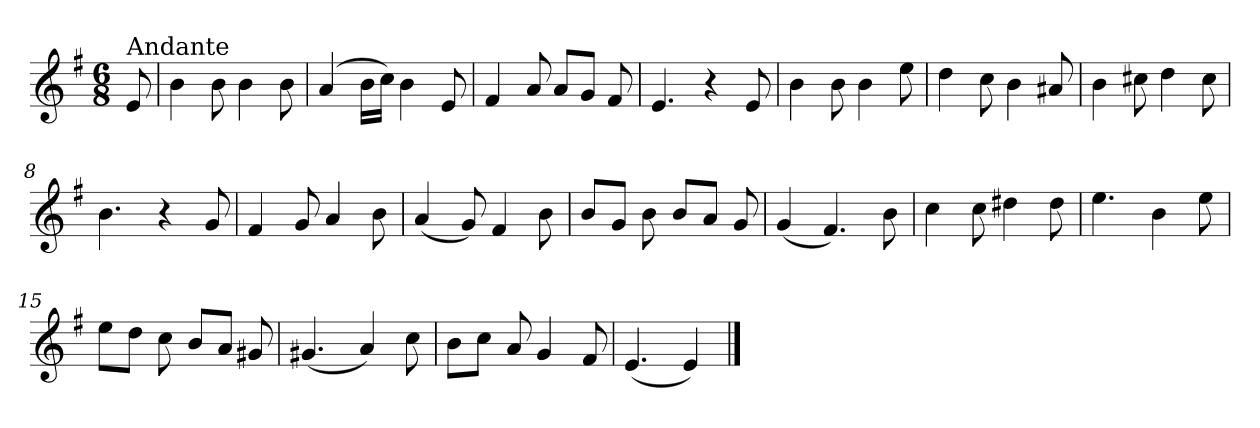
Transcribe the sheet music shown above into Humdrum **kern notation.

**kern
*part1
*staff1
*clefG2
*k[f#]
*e:
*M6/8
=
!LO:TX:a:t=Andante
8e/
=1
4b\
8b\
4b\
8b\
=2
(>4a/
16b\LL
16cc\JJ)
4b\
8e/
=3
4f#/
8a/
8a/L
8g/J
8f#/
=4
4.e/
4r
8e/
=5
4b\
8b\
4b\
8ee\
!!LO:LB:g=z
=6
4dd\
8cc\
4b\
8a#X/
=7
4b\
8cc#X\
4dd\
8cc#\
=8
4.b\
4r
8g/
=9
4f#/
8g/
4a/
8b\
=10
(<4a/
8g/)
4f#/
8b\
=11
8b/L
8g/J
8b\
8b/L
8a/J
8g/
!!LO:LB:g=z
=12
(<4g/
4.f#/)
8b\
=13
4cc\
8cc\
4dd#X\
8dd#\
=14
4.ee\
4b\
8ee\
=15
8ee\L
8dd\J
8cc\
8b/L
8a/J
8g#X/
=16
(<4.g#X/
4a/)
8cc\
=17
8b\L
8cc\J
8a/
4g/
8f#/
!!LO:LB:g=z
=18
(<4.e/
4e/)
==
*-
